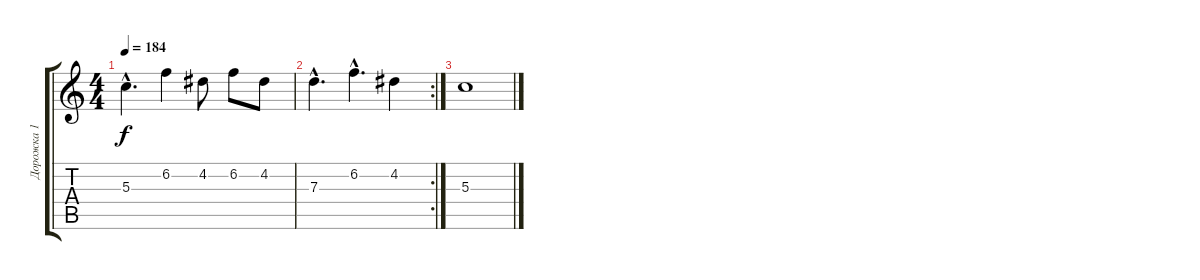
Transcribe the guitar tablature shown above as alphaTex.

\track ("Дорожка 1" "Дорожка 1") {instrument overdrivenguitar}
\staff {score tabs}
\tuning (E4 B3 G3 D3 A2 E2) {hide}
\ts (4 4)
\tempo 184
\clef g2
\ks c
5.3{hac}.4{d dy f} 6.2.4 4.2.8 6.2.8 4.2.8 |
\rc 2
7.3{hac}.4{d} 6.2{hac}.4{d} 4.2.4 |
5.3.1
